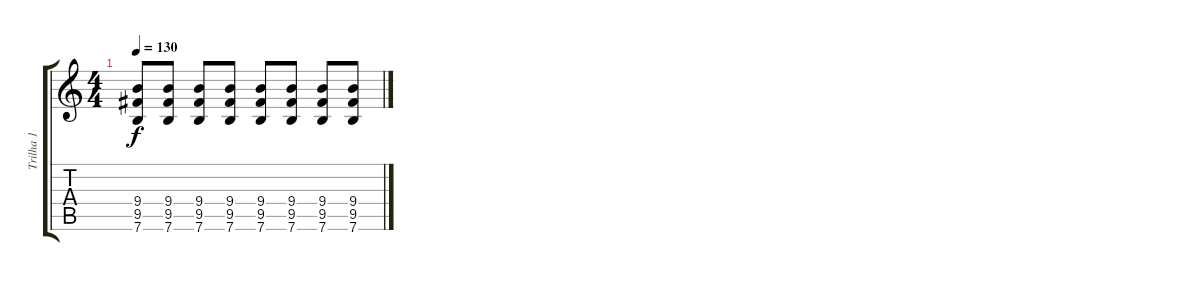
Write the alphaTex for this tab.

\track ("Trilha 1" "Trilha 1") {instrument acousticguitarsteel}
\staff {score tabs}
\tuning (E4 B3 G3 D3 A2 E2) {hide}
\ts (4 4)
\tempo 130
\clef g2
\ks c
(9.4 9.5 7.6).8{dy f} (9.4 9.5 7.6).8 (9.4 9.5 7.6).8 (9.4 9.5 7.6).8 (9.4 9.5 7.6).8 (9.4 9.5 7.6).8 (9.4 9.5 7.6).8 (9.4 9.5 7.6).8
